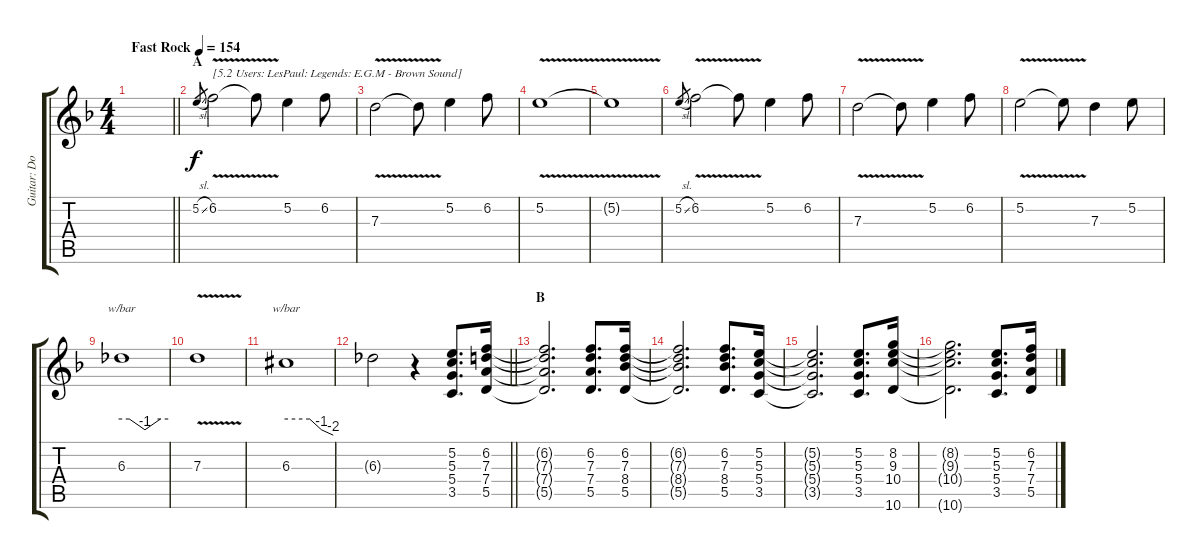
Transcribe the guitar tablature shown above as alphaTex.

\track ("Guitar: Doug" "Guitar: Do") {instrument overdrivenguitar}
\staff {score tabs}
\tuning (E4 B3 G3 D3 A2 E2) {hide}
\ts (4 4)
\tempo (154 "Fast Rock")
\clef g2
\barLineRight lightlight
\ks f
|
\section ("" "A")
5.2{sl}.8{gr} 6.2{v}.2{txt "[5.2 Users: LesPaul: Legends: E.G.M - Brown Sound]"} 6.2{t}.8 5.2.4 6.2.8 |
7.3{v}.2 7.3{t}.8 5.2.4 6.2.8 |
5.2{v}.1 |
5.2{t}.1 |
5.2{sl}.8{gr} 6.2{v}.2 6.2{t}.8 5.2.4 6.2.8 |
7.3{v}.2 7.3{t}.8 5.2.4 6.2.8 |
5.2{v}.2 5.2{t}.8 7.3.4 5.2.8 |
6.3.1{tbe (custom default 0 0 10 0 30 -4 50 0 60 0)} |
7.3{v}.1 |
6.3{acc #}.1{tbe (custom default 0 0 30 0 45 -4 60 -8)} |
\barLineRight lightlight
6.3{t}.2 r.4 (5.2 5.3 5.4 3.5).8{d} (6.2 7.3 7.4 5.5).16 |
\section ("" "B")
(6.2{t} 7.3{t} 7.4{t} 5.5{t}).2{d} (6.2 7.3 7.4 5.5).8{d} (6.2 7.3 8.4 5.5).16 |
(6.2{t} 7.3{t} 8.4{t} 5.5{t}).2{d} (6.2 7.3 8.4 5.5).8{d} (5.2 5.3 5.4 3.5).16 |
(5.2{t} 5.3{t} 5.4{t} 3.5{t}).2{d} (5.2 5.3 5.4 3.5).8{d} (8.2 9.3 10.4 10.6).16 |
(8.2{t} 9.3{t} 10.4{t} 10.6{t}).2{d} (5.2 5.3 5.4 3.5).8{d} (6.2 7.3 7.4 5.5).16
